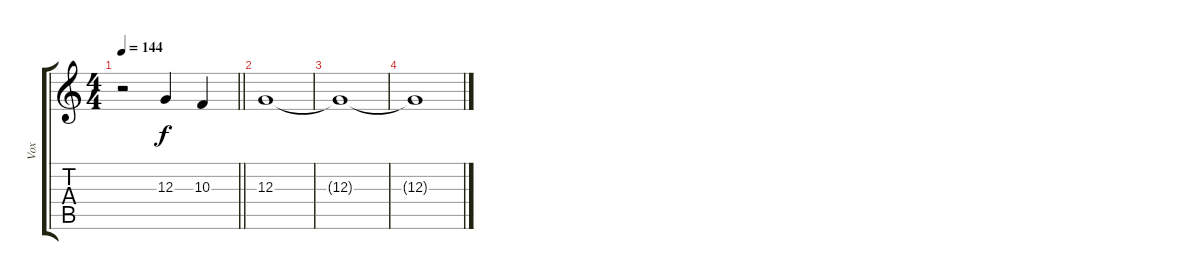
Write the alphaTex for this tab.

\track ("Vox" "Vox") {instrument viola}
\staff {score tabs}
\tuning (E4 B3 G3 D3 A2 E2) {hide}
\ts (4 4)
\tempo 144
\clef g2
\barLineRight lightlight
\ks c
r.2{dy f} 12.3.4 10.3.4 |
\section ("" " ")
12.3.1 |
12.3{t}.1{volume 2} |
12.3{t}.1
